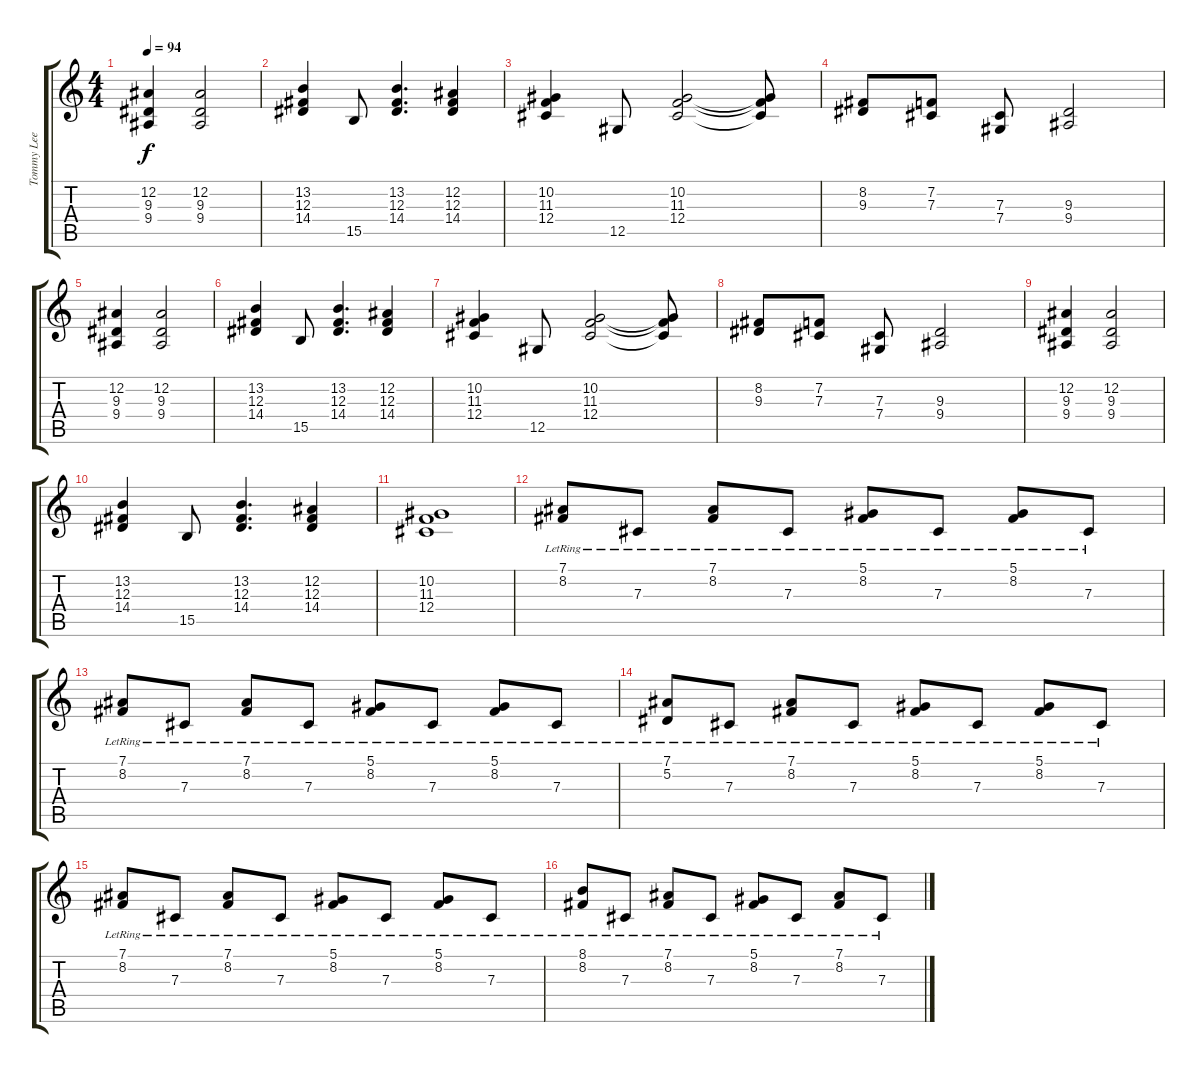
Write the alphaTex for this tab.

\track ("Tommy Lee" "Tommy Lee") {instrument pad1newage}
\staff {score tabs}
\tuning (Eb4 Bb3 Gb3 Db3 Ab2 Eb2) {hide}
\ts (4 4)
\tempo 94
\clef g2
\ks c
(12.2 9.3 9.4).4{dy f} (12.2 9.3 9.4).2 |
(13.2 12.3 14.4).4 15.5.8 (13.2 12.3 14.4).4{d} (12.2 12.3 14.4).4 |
(10.2 11.3 12.4).4 12.5.8 (10.2 11.3 12.4).2 (10.2{t} 11.3{t} 12.4{t}).8 |
(8.2 9.3).8 (7.2 7.3).8 (7.3 7.4).8 (9.3 9.4).2 |
(12.2 9.3 9.4).4 (12.2 9.3 9.4).2 |
(13.2 12.3 14.4).4 15.5.8 (13.2 12.3 14.4).4{d} (12.2 12.3 14.4).4 |
(10.2 11.3 12.4).4 12.5.8 (10.2 11.3 12.4).2 (10.2{t} 11.3{t} 12.4{t}).8 |
(8.2 9.3).8 (7.2 7.3).8 (7.3 7.4).8 (9.3 9.4).2 |
(12.2 9.3 9.4).4 (12.2 9.3 9.4).2 |
(13.2 12.3 14.4).4 15.5.8 (13.2 12.3 14.4).4{d} (12.2 12.3 14.4).4 |
(10.2 11.3 12.4).1 |
(7.1{lr} 8.2{lr}).8 7.3{lr}.8 (7.1{lr} 8.2{lr}).8 7.3{lr}.8 (5.1{lr} 8.2{lr}).8 7.3{lr}.8 (5.1{lr} 8.2{lr}).8 7.3{lr}.8 |
(7.1{lr} 8.2{lr}).8 7.3{lr}.8 (7.1{lr} 8.2{lr}).8 7.3{lr}.8 (5.1{lr} 8.2{lr}).8 7.3{lr}.8 (5.1{lr} 8.2{lr}).8 7.3{lr}.8 |
(7.1{lr} 5.2).8 7.3{lr}.8 (7.1{lr} 8.2{lr}).8 7.3{lr}.8 (5.1{lr} 8.2{lr}).8 7.3{lr}.8 (5.1{lr} 8.2{lr}).8 7.3{lr}.8 |
(7.1{lr} 8.2{lr}).8 7.3{lr}.8 (7.1{lr} 8.2{lr}).8 7.3{lr}.8 (5.1{lr} 8.2{lr}).8 7.3{lr}.8 (5.1{lr} 8.2{lr}).8 7.3{lr}.8 |
(8.1{lr} 8.2{lr}).8 7.3{lr}.8 (7.1{lr} 8.2{lr}).8 7.3{lr}.8 (5.1{lr} 8.2{lr}).8 7.3{lr}.8 (7.1 8.2{lr}).8 7.3{lr}.8
